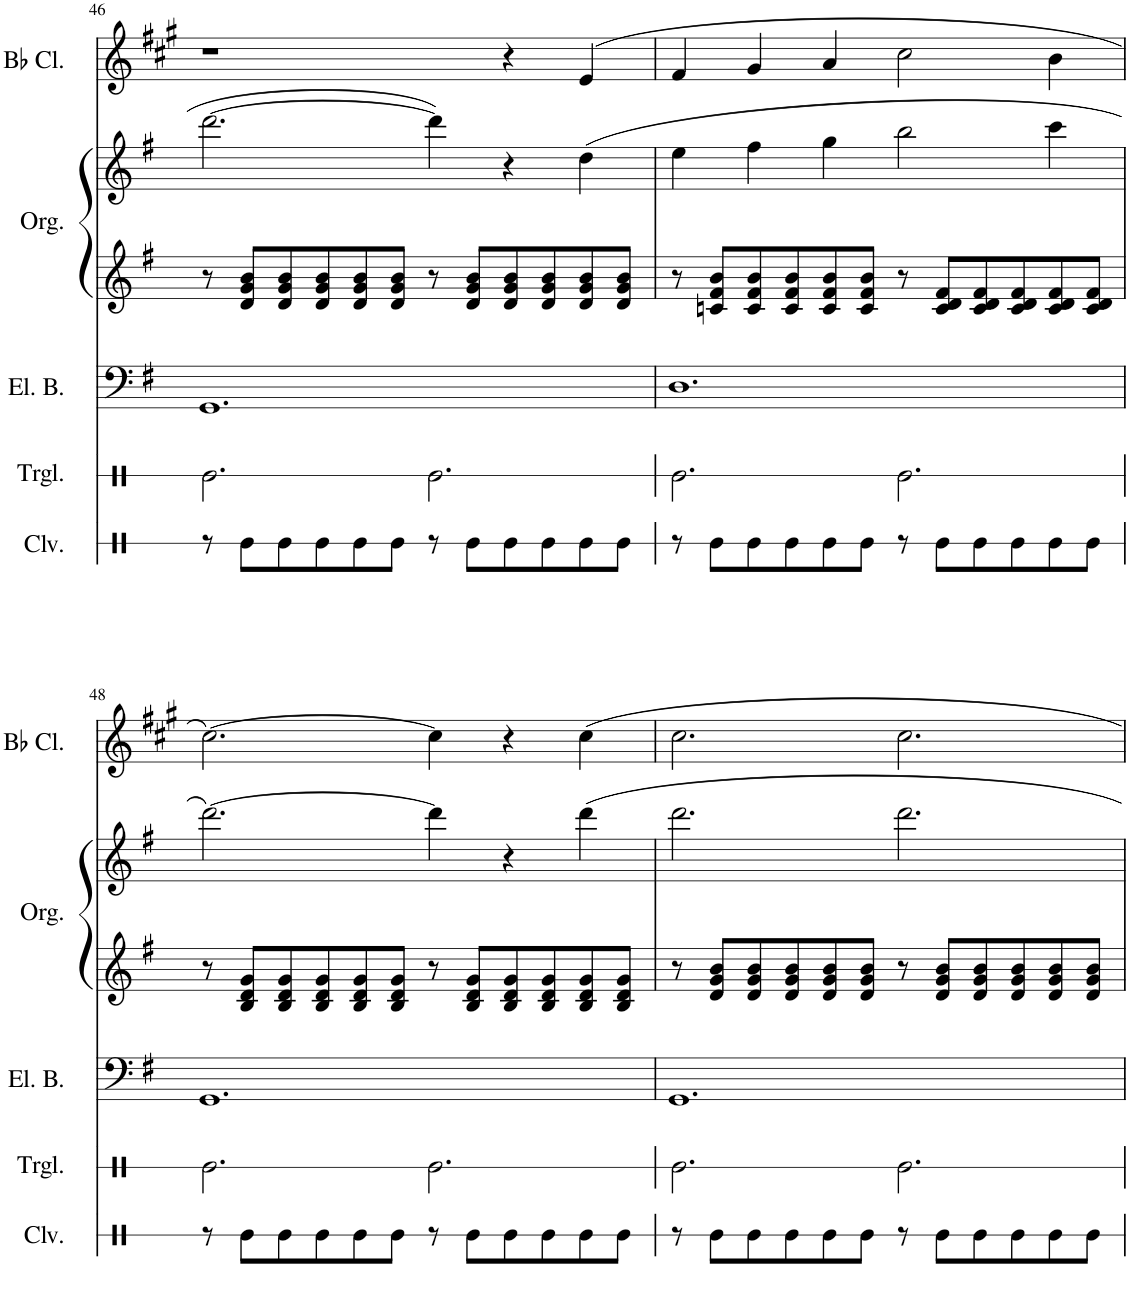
**kern	**kern	**kern	**kern	**kern	**kern
*part5	*part4	*part3	*part2	*part2	*part1
*staff6	*staff5	*staff4	*staff3	*staff2	*staff1
*I"Claves	*I"Triangle	*I"Electric Bass	*I"Organ	*	*I"Bb Clarinet
*I'Clv.	*I'Trgl.	*I'El. B.	*I'Org.	*	*I'Bb Cl.
!!LO:PB:g=z
*clefX	*clefX	*clefF4	*clefG2	*clefG2	*clefG2
*	*	*	*	*	*Trd1c2
*k[]	*k[]	*k[f#]	*k[f#]	*k[f#]	*k[f#c#g#]
*M6/4	*M6/4	*M6/4	*M6/4	*M6/4	*M6/4
=46	=46	=46	=46	=46	=46
8r	2.Re\	1.GG	8r	[2.ddd\	1r
8Re\L	.	.	8d/ 8g/ 8b/L	.	.
8Re\	.	.	8d/ 8g/ 8b/	.	.
8Re\	.	.	8d/ 8g/ 8b/	.	.
8Re\	.	.	8d/ 8g/ 8b/	.	.
8Re\J	.	.	8d/ 8g/ 8b/J	.	.
8r	2.Re\	.	8r	4ddd\]	.
8Re\L	.	.	8d/ 8g/ 8b/L	.	.
8Re\	.	.	8d/ 8g/ 8b/	4r	4r
8Re\	.	.	8d/ 8g/ 8b/	.	.
8Re\	.	.	8d/ 8g/ 8b/	(4dd\	(4e/
8Re\J	.	.	8d/ 8g/ 8b/J	.	.
=47	=47	=47	=47	=47	=47
8r	2.Re\	1.D	8r	4ee\	4f#/
8Re\L	.	.	8cn/ 8f#/ 8b/L	.	.
8Re\	.	.	8c/ 8f#/ 8b/	4ff#\	4g#/
8Re\	.	.	8c/ 8f#/ 8b/	.	.
8Re\	.	.	8c/ 8f#/ 8b/	4gg\	4a/
8Re\J	.	.	8c/ 8f#/ 8b/J	.	.
8r	2.Re\	.	8r	2bb\	2cc#\
8Re\L	.	.	8c/ 8d/ 8f#/L	.	.
8Re\	.	.	8c/ 8d/ 8f#/	.	.
8Re\	.	.	8c/ 8d/ 8f#/	.	.
8Re\	.	.	8c/ 8d/ 8f#/	4ccc\	4b\
8Re\J	.	.	8c/ 8d/ 8f#/J	.	.
!!LO:LB:g=z
=48	=48	=48	=48	=48	=48
8r	2.Re\	1.GG	8r	[2.ddd\)	[2.cc#\)
8Re\L	.	.	8B/ 8d/ 8g/L	.	.
8Re\	.	.	8B/ 8d/ 8g/	.	.
8Re\	.	.	8B/ 8d/ 8g/	.	.
8Re\	.	.	8B/ 8d/ 8g/	.	.
8Re\J	.	.	8B/ 8d/ 8g/J	.	.
8r	2.Re\	.	8r	4ddd\]	4cc#\]
8Re\L	.	.	8B/ 8d/ 8g/L	.	.
8Re\	.	.	8B/ 8d/ 8g/	4r	4r
8Re\	.	.	8B/ 8d/ 8g/	.	.
8Re\	.	.	8B/ 8d/ 8g/	4ddd\	4cc#\
8Re\J	.	.	8B/ 8d/ 8g/J	.	.
=49	=49	=49	=49	=49	=49
8r	2.Re\	1.GG	8r	2.ddd\	2.cc#\
8Re\L	.	.	8d/ 8g/ 8b/L	.	.
8Re\	.	.	8d/ 8g/ 8b/	.	.
8Re\	.	.	8d/ 8g/ 8b/	.	.
8Re\	.	.	8d/ 8g/ 8b/	.	.
8Re\J	.	.	8d/ 8g/ 8b/J	.	.
8r	2.Re\	.	8r	2.ddd\	2.cc#\
8Re\L	.	.	8d/ 8g/ 8b/L	.	.
8Re\	.	.	8d/ 8g/ 8b/	.	.
8Re\	.	.	8d/ 8g/ 8b/	.	.
8Re\	.	.	8d/ 8g/ 8b/	.	.
8Re\J	.	.	8d/ 8g/ 8b/J	.	.
=	=	=	=	=	=
*-	*-	*-	*-	*-	*-
